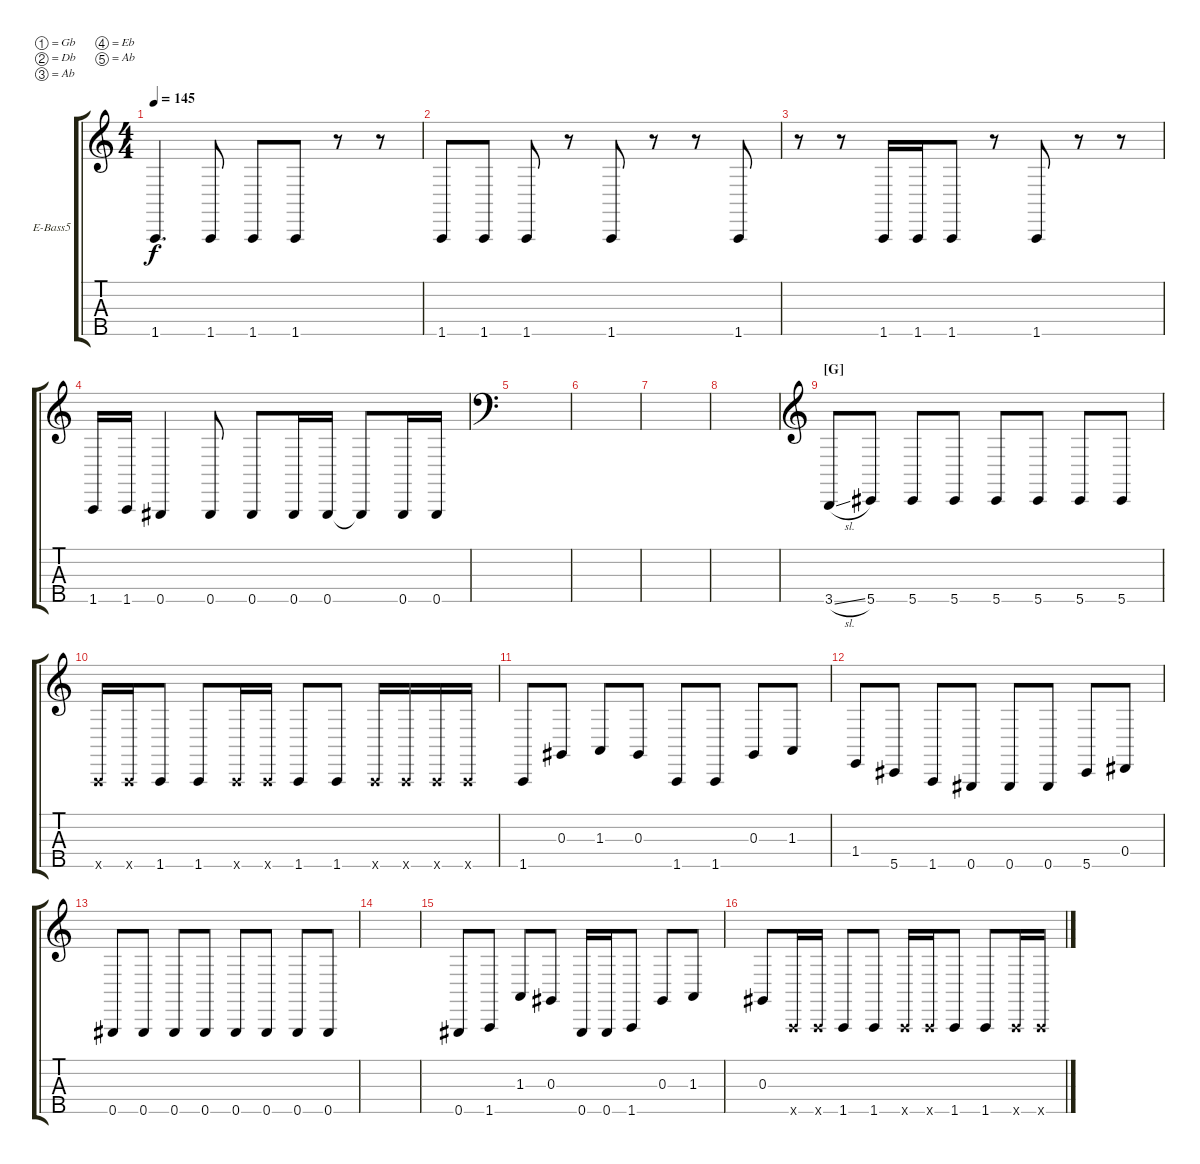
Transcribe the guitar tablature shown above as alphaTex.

\defaultSystemsLayout 4
\bracketExtendMode groupsimilarinstruments
\firstSystemTrackNameOrientation horizontal
\otherSystemsTrackNameOrientation horizontal
\track ("Bass" "E-Bass5") {instrument electricbassfinger}
\staff {score tabs}
\tuning (Gb2 Db2 Ab1 Eb1 Ab0)
\ts (4 4)
\tempo 145
\clef g2
\ks c
1.5.4{d dy f} 1.5.8 1.5.8 1.5.8 r.8 r.8 |
1.5.8 1.5.8 1.5.8 r.8 1.5.8 r.8 r.8 1.5.8 |
r.8 r.8 1.5.16 1.5.16 1.5.8 r.8 1.5.8 r.8 r.8 |
1.5.16 1.5.16 0.5.4 0.5.8 0.5.8 0.5.16 0.5.16 0.5{t}.8 0.5.16 0.5.16 |
\clef f4
|
|
|
|
\section ("G" "")
\clef g2
3.5{sl}.8 5.5.8 5.5.8 5.5.8 5.5.8 5.5.8 5.5.8 5.5.8 |
1.5{x}.16 1.5{x}.16 1.5.8 1.5.8 1.5{x}.16 1.5{x}.16 1.5.8 1.5.8 1.5{x}.16 1.5{x}.16 1.5{x}.16 1.5{x}.16 |
1.5.8 0.3.8 1.3.8 0.3.8 1.5.8 1.5.8 0.3.8 1.3.8 |
1.4.8 5.5.8 1.5.8 0.5.8 0.5.8 0.5.8 5.5.8 0.4.8 |
0.5.8 0.5.8 0.5.8 0.5.8 0.5.8 0.5.8 0.5.8 0.5.8 |
|
0.5.8 1.5.8 1.3.8 0.3.8 0.5.16 0.5.16 1.5.8 0.3.8 1.3.8 |
0.3.8 1.5{x}.16 1.5{x}.16 1.5.8 1.5.8 1.5{x}.16 1.5{x}.16 1.5.8 1.5.8 1.5{x}.16 1.5{x}.16
